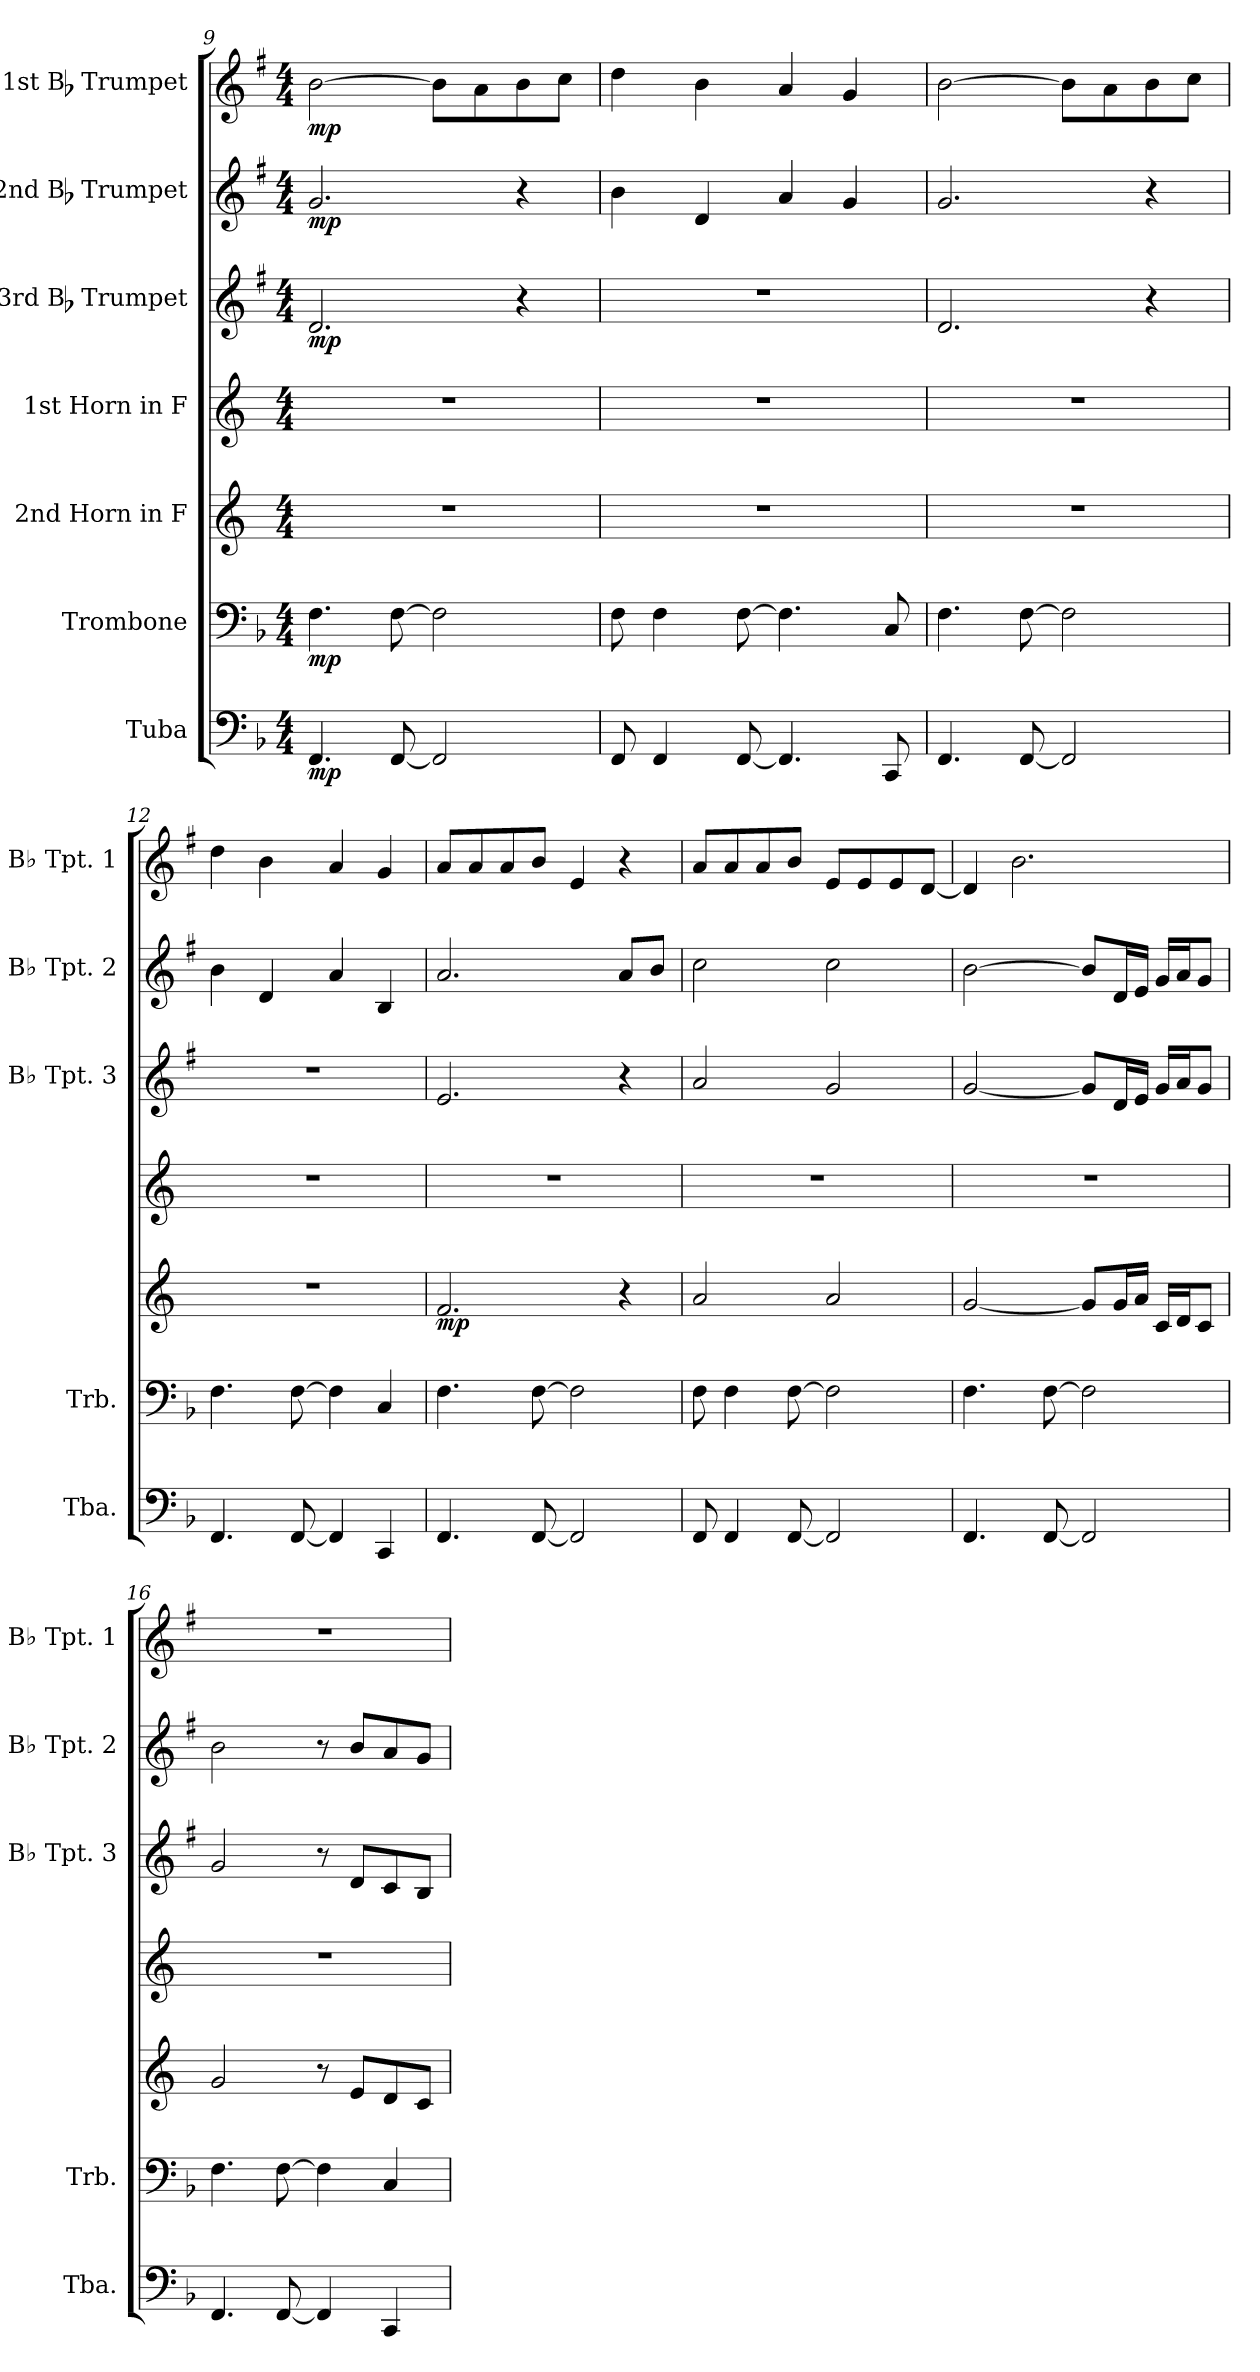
**kern	**dynam	**kern	**dynam	**kern	**dynam	**kern	**kern	**dynam	**kern	**dynam	**kern	**dynam
*part7	*part7	*part6	*part6	*part5	*part5	*part4	*part3	*part3	*part2	*part2	*part1	*part1
*staff7	*staff7	*staff6	*staff6	*staff5	*staff5	*staff4	*staff3	*staff3	*staff2	*staff2	*staff1	*staff1
*I"Tuba	*	*I"Trombone	*	*I"2nd Horn in F	*	*I"1st Horn in F	*I"3rd Bb Trumpet	*	*I"2nd Bb Trumpet	*	*I"1st Bb Trumpet	*
*I'Tba.	*	*I'Trb.	*	*	*	*	*I'Bb Tpt. 3	*	*I'Bb Tpt. 2	*	*I'Bb Tpt. 1	*
*clefF4	*	*clefF4	*	*clefG2	*	*clefG2	*clefG2	*	*clefG2	*	*clefG2	*
*	*	*	*	*ITrd4c7	*	*ITrd4c7	*ITrd1c2	*	*ITrd1c2	*	*ITrd1c2	*
*k[b-]	*	*k[b-]	*	*k[b-]	*	*k[b-]	*k[b-]	*	*k[b-]	*	*k[b-]	*
*M4/4	*	*M4/4	*	*M4/4	*	*M4/4	*M4/4	*	*M4/4	*	*M4/4	*
=9	=9	=9	=9	=9	=9	=9	=9	=9	=9	=9	=9	=9
!	!LO:DY:b	!	!LO:DY:b	!	!	!	!	!LO:DY:b	!	!LO:DY:b	!	!LO:DY:b
4.FF/	mp	4.F\	mp	1r	.	1r	2.c/	mp	2.f/	mp	[2a\	mp
[8FF/	.	[8F\	.	.	.	.	.	.	.	.	.	.
2FF/]	.	2F\]	.	.	.	.	.	.	.	.	8a\L]	.
.	.	.	.	.	.	.	.	.	.	.	8g\	.
.	.	.	.	.	.	.	4r	.	4r	.	8a\	.
.	.	.	.	.	.	.	.	.	.	.	8b-\J	.
!!LO:PB:g=z
=10	=10	=10	=10	=10	=10	=10	=10	=10	=10	=10	=10	=10
8FF/	.	8F\	.	1r	.	1r	1r	.	4a\	.	4cc\	.
4FF/	.	4F\	.	.	.	.	.	.	.	.	.	.
.	.	.	.	.	.	.	.	.	4c/	.	4a\	.
[8FF/	.	[8F\	.	.	.	.	.	.	.	.	.	.
4.FF/]	.	4.F\]	.	.	.	.	.	.	4g/	.	4g/	.
.	.	.	.	.	.	.	.	.	4f/	.	4f/	.
8CC/	.	8C/	.	.	.	.	.	.	.	.	.	.
=11	=11	=11	=11	=11	=11	=11	=11	=11	=11	=11	=11	=11
4.FF/	.	4.F\	.	1r	.	1r	2.c/	.	2.f/	.	[2a\	.
[8FF/	.	[8F\	.	.	.	.	.	.	.	.	.	.
2FF/]	.	2F\]	.	.	.	.	.	.	.	.	8a\L]	.
.	.	.	.	.	.	.	.	.	.	.	8g\	.
.	.	.	.	.	.	.	4r	.	4r	.	8a\	.
.	.	.	.	.	.	.	.	.	.	.	8b-\J	.
=12	=12	=12	=12	=12	=12	=12	=12	=12	=12	=12	=12	=12
4.FF/	.	4.F\	.	1r	.	1r	1r	.	4a\	.	4cc\	.
.	.	.	.	.	.	.	.	.	4c/	.	4a\	.
[8FF/	.	[8F\	.	.	.	.	.	.	.	.	.	.
4FF/]	.	4F\]	.	.	.	.	.	.	4g/	.	4g/	.
4CC/	.	4C/	.	.	.	.	.	.	4A/	.	4f/	.
=13	=13	=13	=13	=13	=13	=13	=13	=13	=13	=13	=13	=13
!	!	!	!	!	!LO:DY:b	!	!	!	!	!	!	!
4.FF/	.	4.F\	.	2.B-/	mp	1r	2.d/	.	2.g/	.	8g/L	.
.	.	.	.	.	.	.	.	.	.	.	8g/	.
.	.	.	.	.	.	.	.	.	.	.	8g/	.
[8FF/	.	[8F\	.	.	.	.	.	.	.	.	8a/J	.
2FF/]	.	2F\]	.	.	.	.	.	.	.	.	4d/	.
.	.	.	.	4r	.	.	4r	.	8g/L	.	4r	.
.	.	.	.	.	.	.	.	.	8a/J	.	.	.
=14	=14	=14	=14	=14	=14	=14	=14	=14	=14	=14	=14	=14
8FF/	.	8F\	.	2d/	.	1r	2g/	.	2b-\	.	8g/L	.
4FF/	.	4F\	.	.	.	.	.	.	.	.	8g/	.
.	.	.	.	.	.	.	.	.	.	.	8g/	.
[8FF/	.	[8F\	.	.	.	.	.	.	.	.	8a/J	.
2FF/]	.	2F\]	.	2d/	.	.	2f/	.	2b-\	.	8d/L	.
.	.	.	.	.	.	.	.	.	.	.	8d/	.
.	.	.	.	.	.	.	.	.	.	.	8d/	.
.	.	.	.	.	.	.	.	.	.	.	[8c/J	.
!!LO:PB:g=z
=15	=15	=15	=15	=15	=15	=15	=15	=15	=15	=15	=15	=15
4.FF/	.	4.F\	.	[2c/	.	1r	[2f/	.	[2a\	.	4c/]	.
.	.	.	.	.	.	.	.	.	.	.	2.a\	.
[8FF/	.	[8F\	.	.	.	.	.	.	.	.	.	.
2FF/]	.	2F\]	.	8c/L]	.	.	8f/L]	.	8a/L]	.	.	.
.	.	.	.	16c/L	.	.	16c/L	.	16c/L	.	.	.
.	.	.	.	16d/JJ	.	.	16d/JJ	.	16d/JJ	.	.	.
.	.	.	.	16F/LL	.	.	16f/LL	.	16f/LL	.	.	.
.	.	.	.	16G/J	.	.	16g/J	.	16g/J	.	.	.
.	.	.	.	8F/J	.	.	8f/J	.	8f/J	.	.	.
=16	=16	=16	=16	=16	=16	=16	=16	=16	=16	=16	=16	=16
4.FF/	.	4.F\	.	2c/	.	1r	2f/	.	2a\	.	1r	.
[8FF/	.	[8F\	.	.	.	.	.	.	.	.	.	.
4FF/]	.	4F\]	.	8r	.	.	8r	.	8r	.	.	.
.	.	.	.	8A/L	.	.	8c/L	.	8a/L	.	.	.
4CC/	.	4C/	.	8G/	.	.	8B-/	.	8g/	.	.	.
.	.	.	.	8F/J	.	.	8A/J	.	8f/J	.	.	.
=	=	=	=	=	=	=	=	=	=	=	=	=
*-	*-	*-	*-	*-	*-	*-	*-	*-	*-	*-	*-	*-
